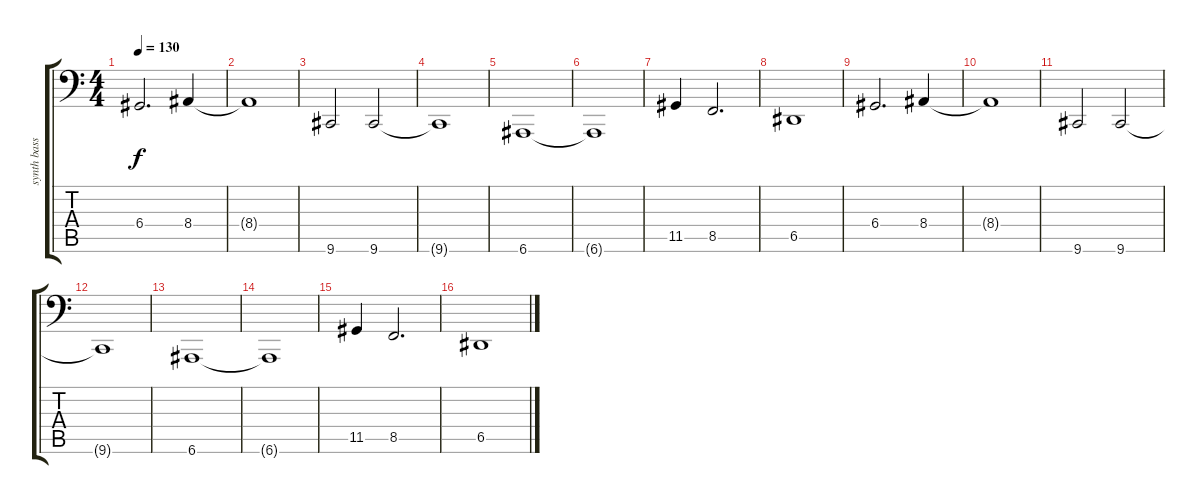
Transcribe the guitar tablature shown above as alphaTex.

\track ("synth bass" "synth bass") {instrument lead8bassandlead}
\staff {score tabs}
\tuning (E3 B2 G2 D2 A1 E1) {hide}
\ts (4 4)
\tempo 130
\clef f4
\ks c
6.4.2{d dy f} 8.4.4 |
8.4{t}.1 |
9.6.2{volume 8} 9.6.2 |
9.6{t}.1 |
6.6.1 |
6.6{t}.1 |
11.5.4 8.5.2{d} |
6.5.1 |
6.4.2{d} 8.4.4 |
8.4{t}.1 |
9.6.2{volume 8} 9.6.2 |
9.6{t}.1 |
6.6.1 |
6.6{t}.1 |
11.5.4 8.5.2{d} |
6.5.1
